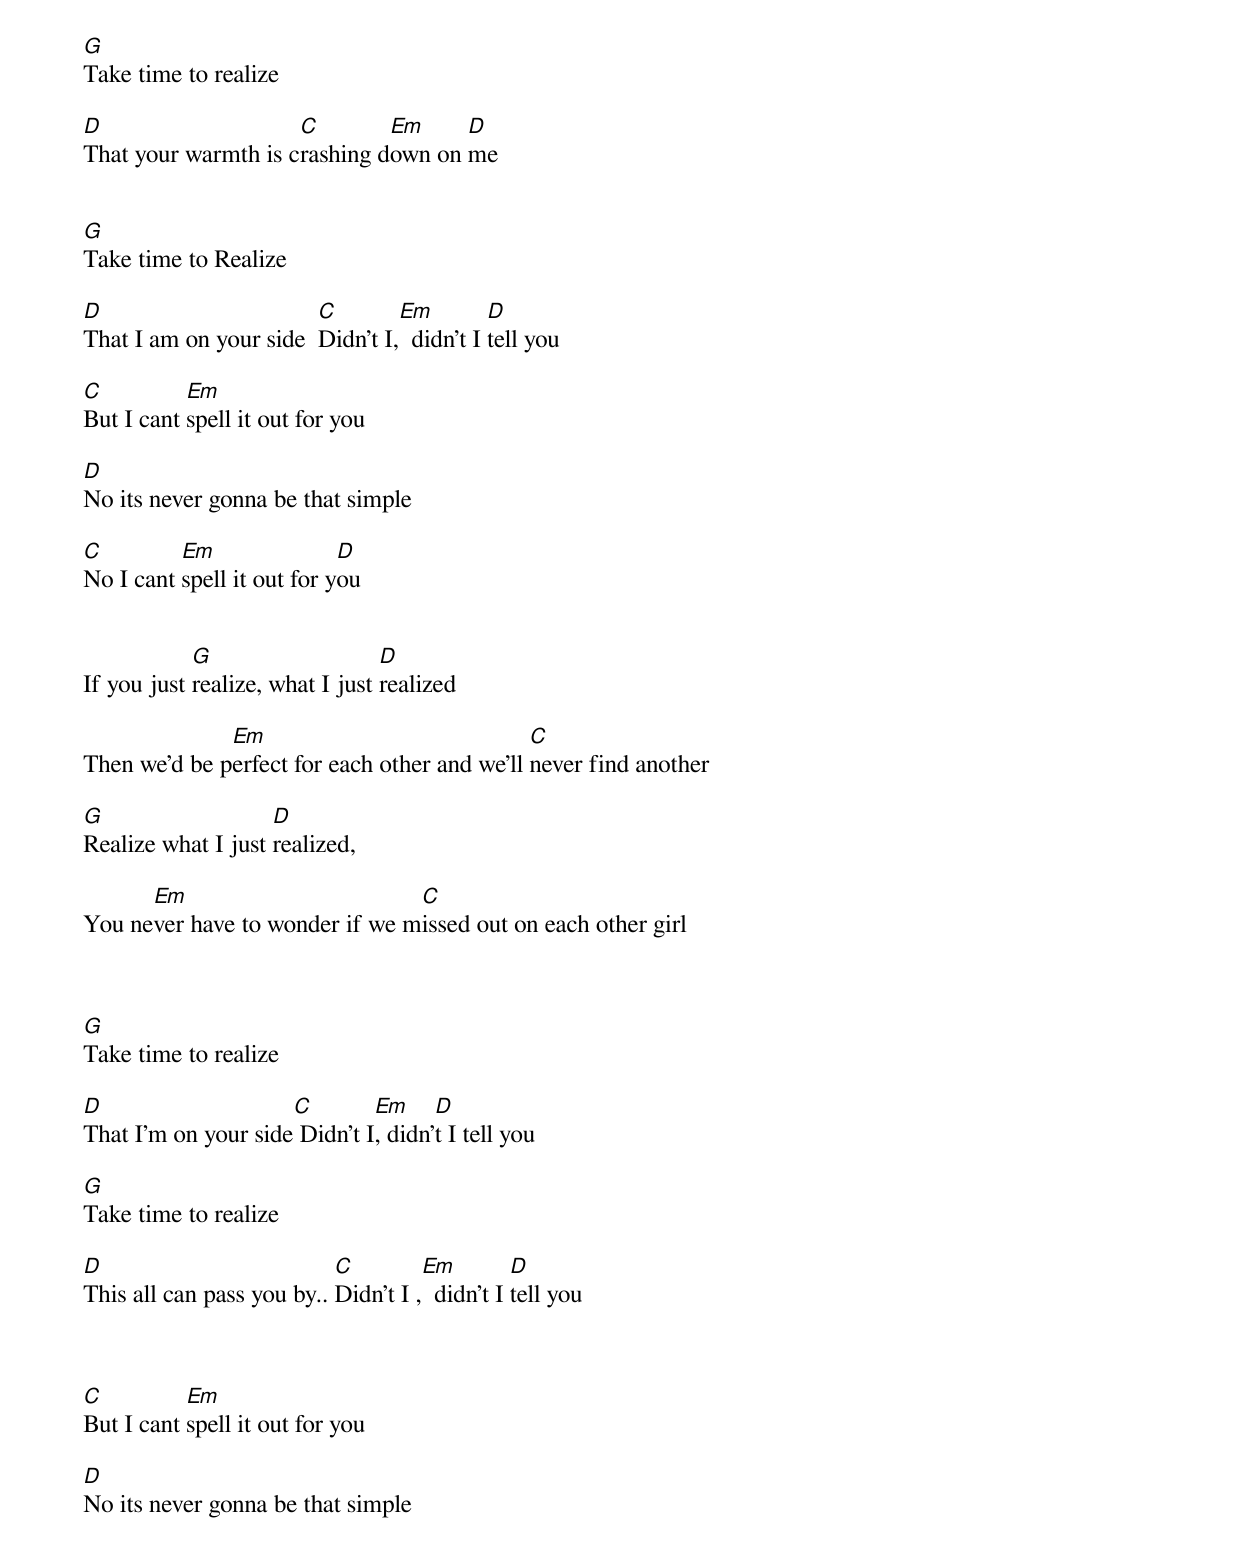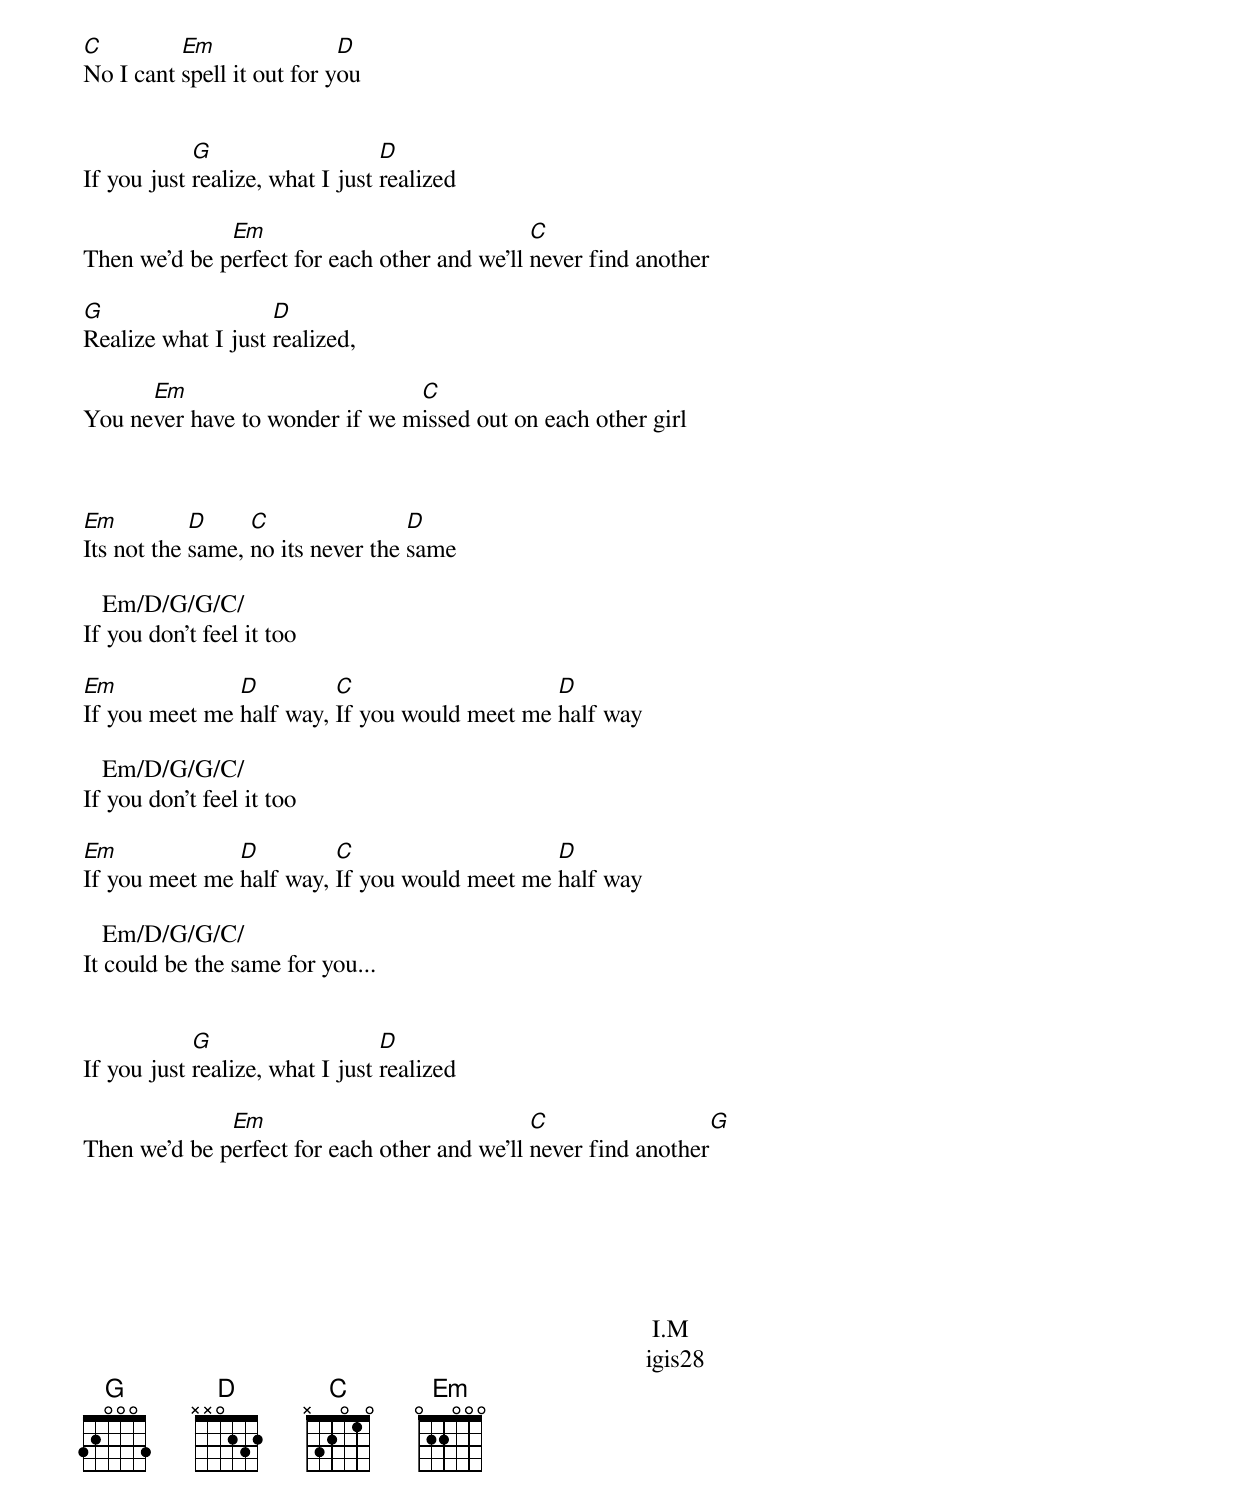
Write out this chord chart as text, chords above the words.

G
Take time to realize

D                    C        Em     D
That your warmth is crashing down on me


G
Take time to Realize

D                       C        Em         D
That I am on your side  Didn’t I,  didn’t I tell you

C          Em
But I cant spell it out for you

D
No its never gonna be that simple

C         Em                D
No I cant spell it out for you


            G                    D
If you just realize, what I just realized

              Em                              C
Then we’d be perfect for each other and we’ll never find another

G                   D
Realize what I just realized,

      Em                        C
You never have to wonder if we missed out on each other girl



G
Take time to realize

D                    C        Em     D
That I'm on your side Didn't I, didn't I tell you

G
Take time to realize

D                          C         Em         D
This all can pass you by.. Didn't I ,  didn’t I tell you



C          Em
But I cant spell it out for you

D
No its never gonna be that simple

C         Em                D
No I cant spell it out for you


            G                    D
If you just realize, what I just realized

              Em                              C
Then we’d be perfect for each other and we’ll never find another

G                   D
Realize what I just realized,

      Em                        C
You never have to wonder if we missed out on each other girl



Em          D     C                D
Its not the same, no its never the same

   Em/D/G/G/C/
If you don’t feel it too

Em             D         C                    D
If you meet me half way, If you would meet me half way

   Em/D/G/G/C/
If you don’t feel it too

Em             D         C                    D
If you meet me half way, If you would meet me half way

   Em/D/G/G/C/
It could be the same for you...


            G                    D
If you just realize, what I just realized

              Em                              C                 G
Then we’d be perfect for each other and we’ll never find another






                                                                                           I.M
                                                                                          igis28
